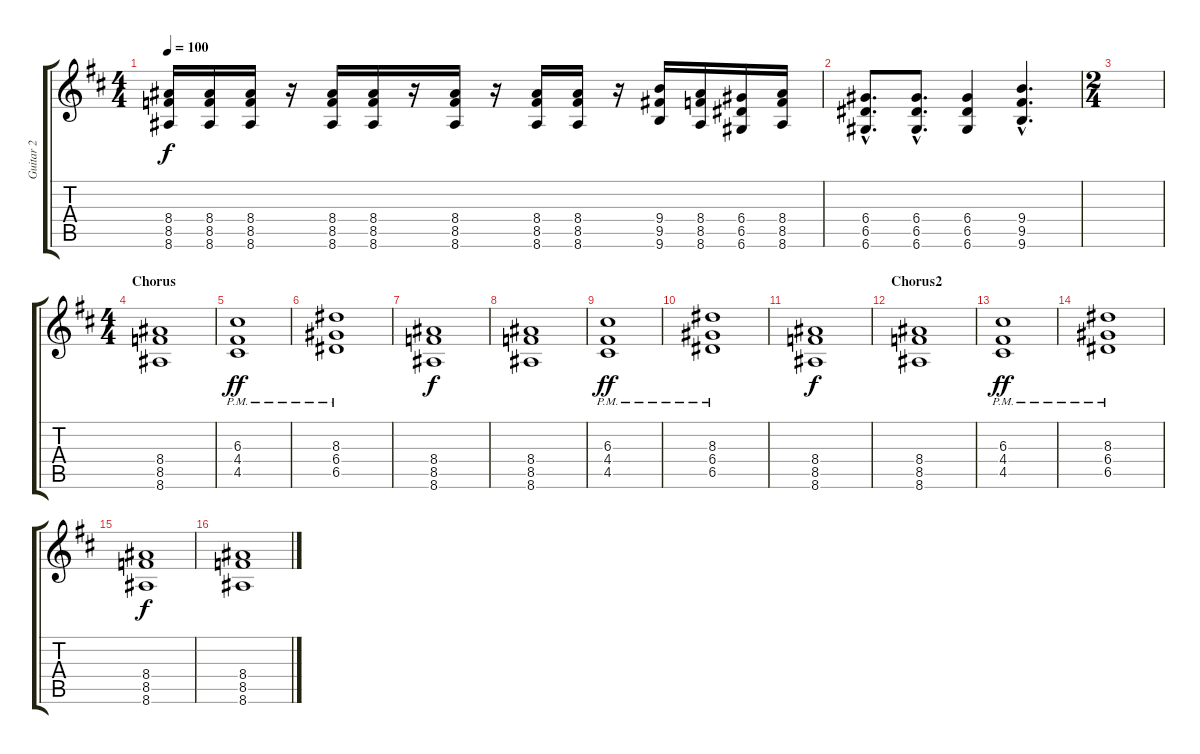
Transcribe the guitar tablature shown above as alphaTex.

\track ("Guitar 2" "Guitar 2") {instrument overdrivenguitar}
\staff {score tabs}
\tuning (E4 B3 G3 D3 A2 D2) {hide}
\ts (4 4)
\tempo 100
\clef g2
\ks d
(8.4 8.5 8.6).16{dy f} (8.4 8.5 8.6).16 (8.4 8.5 8.6).16 r.16 (8.4 8.5 8.6).16 (8.4 8.5 8.6).16 r.16 (8.4 8.5 8.6).16 r.16 (8.4 8.5 8.6).16 (8.4 8.5 8.6).16 r.16 (9.4 9.5 9.6).16 (8.4 8.5 8.6).16 (6.4 6.5 6.6).16 (8.4 8.5 8.6).16 |
(6.4{hac} 6.5{hac} 6.6{hac}).8{d} (6.4{hac} 6.5{hac} 6.6{hac}).8{d} (6.4 6.5 6.6).4 (9.4{hac} 9.5{hac} 9.6{hac}).4{d} |
\ts (2 4)
|
\ts (4 4)
\section ("" "Chorus")
(8.4 8.5 8.6).1 |
(6.3{pm} 4.4 4.5).1{dy ff} |
(8.3{pm} 6.4 6.5).1 |
(8.4 8.5 8.6).1{dy f} |
(8.4 8.5 8.6).1 |
(6.3{pm} 4.4 4.5).1{dy ff} |
(8.3{pm} 6.4 6.5).1 |
(8.4 8.5 8.6).1{dy f} |
\section ("" "Chorus2")
(8.4 8.5 8.6).1 |
(6.3{pm} 4.4 4.5).1{dy ff} |
(8.3{pm} 6.4 6.5).1 |
(8.4 8.5 8.6).1{dy f} |
(8.4 8.5 8.6).1
